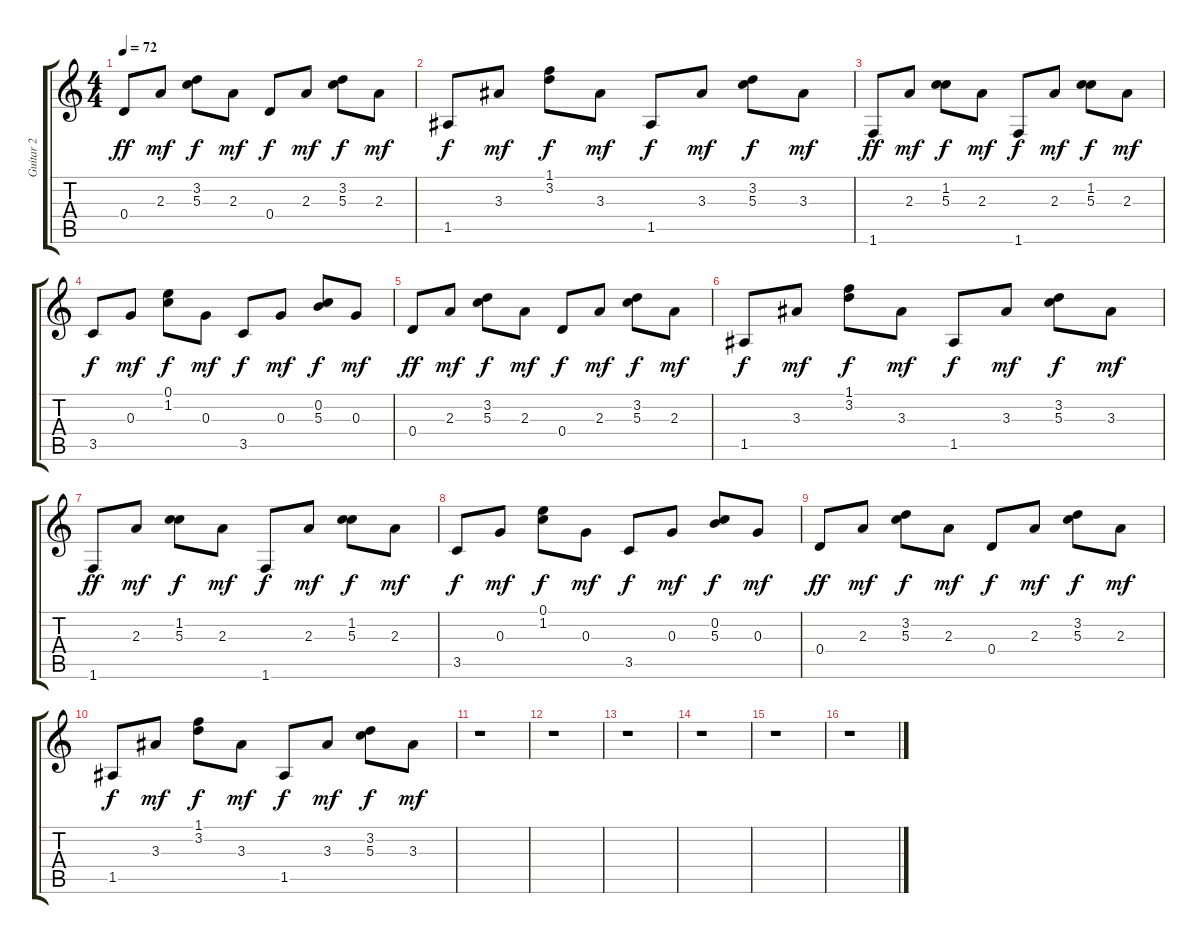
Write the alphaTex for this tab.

\track ("Guitar 2" "Guitar 2") {instrument electricguitarclean}
\staff {score tabs}
\tuning (E4 B3 G3 D3 A2 E2) {hide}
\ts (4 4)
\tempo 72
\clef g2
\ks c
0.4.8{dy ff} 2.3.8{dy mf} (3.2 5.3).8{dy f} 2.3.8{dy mf} 0.4.8{dy f} 2.3.8{dy mf} (3.2 5.3).8{dy f} 2.3.8{dy mf} |
1.5.8{dy f} 3.3.8{dy mf} (1.1 3.2).8{dy f} 3.3.8{dy mf} 1.5.8{dy f} 3.3.8{dy mf} (3.2 5.3).8{dy f} 3.3.8{dy mf} |
1.6.8{dy ff} 2.3.8{dy mf} (1.2 5.3).8{dy f} 2.3.8{dy mf} 1.6.8{dy f} 2.3.8{dy mf} (1.2 5.3).8{dy f} 2.3.8{dy mf} |
3.5.8{dy f} 0.3.8{dy mf} (0.1 1.2).8{dy f} 0.3.8{dy mf} 3.5.8{dy f} 0.3.8{dy mf} (0.2 5.3).8{dy f} 0.3.8{dy mf} |
0.4.8{dy ff} 2.3.8{dy mf} (3.2 5.3).8{dy f} 2.3.8{dy mf} 0.4.8{dy f} 2.3.8{dy mf} (3.2 5.3).8{dy f} 2.3.8{dy mf} |
1.5.8{dy f} 3.3.8{dy mf} (1.1 3.2).8{dy f} 3.3.8{dy mf} 1.5.8{dy f} 3.3.8{dy mf} (3.2 5.3).8{dy f} 3.3.8{dy mf} |
1.6.8{dy ff} 2.3.8{dy mf} (1.2 5.3).8{dy f} 2.3.8{dy mf} 1.6.8{dy f} 2.3.8{dy mf} (1.2 5.3).8{dy f} 2.3.8{dy mf} |
3.5.8{dy f} 0.3.8{dy mf} (0.1 1.2).8{dy f} 0.3.8{dy mf} 3.5.8{dy f} 0.3.8{dy mf} (0.2 5.3).8{dy f} 0.3.8{dy mf} |
0.4.8{dy ff} 2.3.8{dy mf} (3.2 5.3).8{dy f} 2.3.8{dy mf} 0.4.8{dy f} 2.3.8{dy mf} (3.2 5.3).8{dy f} 2.3.8{dy mf} |
1.5.8{dy f} 3.3.8{dy mf} (1.1 3.2).8{dy f} 3.3.8{dy mf} 1.5.8{dy f} 3.3.8{dy mf} (3.2 5.3).8{dy f} 3.3.8{dy mf} |
r.1 |
r.1 |
r.1 |
r.1 |
r.1 |
r.1
